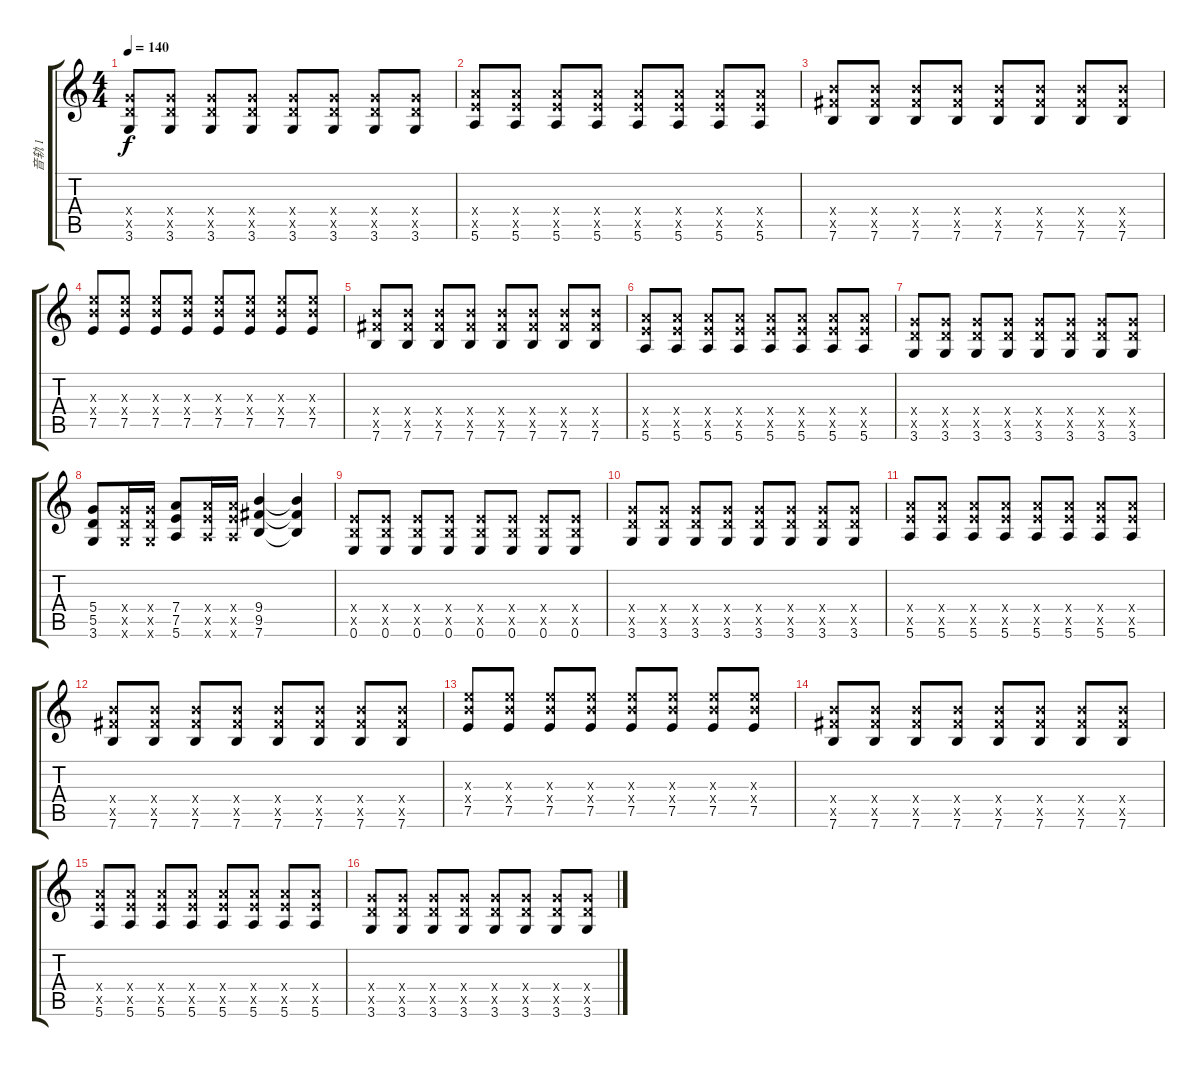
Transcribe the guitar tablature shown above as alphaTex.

\track ("音轨 1" "音轨 1") {instrument overdrivenguitar}
\staff {score tabs}
\tuning (E4 B3 G3 D3 A2 E2) {hide}
\ts (4 4)
\tempo 140
\clef g2
\ks c
(5.4{x} 5.5{x} 3.6).8{dy f} (5.4{x} 5.5{x} 3.6).8 (5.4{x} 5.5{x} 3.6).8 (5.4{x} 5.5{x} 3.6).8 (5.4{x} 5.5{x} 3.6).8 (5.4{x} 5.5{x} 3.6).8 (5.4{x} 5.5{x} 3.6).8 (5.4{x} 5.5{x} 3.6).8 |
(7.4{x} 7.5{x} 5.6).8 (7.4{x} 7.5{x} 5.6).8 (7.4{x} 7.5{x} 5.6).8 (7.4{x} 7.5{x} 5.6).8 (7.4{x} 7.5{x} 5.6).8 (7.4{x} 7.5{x} 5.6).8 (7.4{x} 7.5{x} 5.6).8 (7.4{x} 7.5{x} 5.6).8 |
(9.4{x} 9.5{x} 7.6).8 (9.4{x} 9.5{x} 7.6).8 (9.4{x} 9.5{x} 7.6).8 (9.4{x} 9.5{x} 7.6).8 (9.4{x} 9.5{x} 7.6).8 (9.4{x} 9.5{x} 7.6).8 (9.4{x} 9.5{x} 7.6).8 (9.4{x} 9.5{x} 7.6).8 |
(9.3{x} 9.4{x} 7.5).8 (9.3{x} 9.4{x} 7.5).8 (9.3{x} 9.4{x} 7.5).8 (9.3{x} 9.4{x} 7.5).8 (9.3{x} 9.4{x} 7.5).8 (9.3{x} 9.4{x} 7.5).8 (9.3{x} 9.4{x} 7.5).8 (9.3{x} 9.4{x} 7.5).8 |
(9.4{x} 9.5{x} 7.6).8 (9.4{x} 9.5{x} 7.6).8 (9.4{x} 9.5{x} 7.6).8 (9.4{x} 9.5{x} 7.6).8 (9.4{x} 9.5{x} 7.6).8 (9.4{x} 9.5{x} 7.6).8 (9.4{x} 9.5{x} 7.6).8 (9.4{x} 9.5{x} 7.6).8 |
(7.4{x} 7.5{x} 5.6).8 (7.4{x} 7.5{x} 5.6).8 (7.4{x} 7.5{x} 5.6).8 (7.4{x} 7.5{x} 5.6).8 (7.4{x} 7.5{x} 5.6).8 (7.4{x} 7.5{x} 5.6).8 (7.4{x} 7.5{x} 5.6).8 (7.4{x} 7.5{x} 5.6).8 |
(5.4{x} 5.5{x} 3.6).8 (5.4{x} 5.5{x} 3.6).8 (5.4{x} 5.5{x} 3.6).8 (5.4{x} 5.5{x} 3.6).8 (5.4{x} 5.5{x} 3.6).8 (5.4{x} 5.5{x} 3.6).8 (5.4{x} 5.5{x} 3.6).8 (5.4{x} 5.5{x} 3.6).8 |
(5.4 5.5 3.6).8 (5.4{x} 5.5{x} 3.6{x}).16 (5.4{x} 5.5{x} 3.6{x}).16 (7.4 7.5 5.6).8 (7.4{x} 7.5{x} 5.6{x}).16 (7.4{x} 7.5{x} 5.6{x}).16 (9.4 9.5 7.6).4 (9.4{t} 9.5{t} 7.6{t}).4 |
(2.4{x} 2.5{x} 0.6).8 (2.4{x} 2.5{x} 0.6).8 (2.4{x} 2.5{x} 0.6).8 (2.4{x} 2.5{x} 0.6).8 (2.4{x} 2.5{x} 0.6).8 (2.4{x} 2.5{x} 0.6).8 (2.4{x} 2.5{x} 0.6).8 (2.4{x} 2.5{x} 0.6).8 |
(5.4{x} 5.5{x} 3.6).8 (5.4{x} 5.5{x} 3.6).8 (5.4{x} 5.5{x} 3.6).8 (5.4{x} 5.5{x} 3.6).8 (5.4{x} 5.5{x} 3.6).8 (5.4{x} 5.5{x} 3.6).8 (5.4{x} 5.5{x} 3.6).8 (5.4{x} 5.5{x} 3.6).8 |
(7.4{x} 7.5{x} 5.6).8 (7.4{x} 7.5{x} 5.6).8 (7.4{x} 7.5{x} 5.6).8 (7.4{x} 7.5{x} 5.6).8 (7.4{x} 7.5{x} 5.6).8 (7.4{x} 7.5{x} 5.6).8 (7.4{x} 7.5{x} 5.6).8 (7.4{x} 7.5{x} 5.6).8 |
(9.4{x} 9.5{x} 7.6).8 (9.4{x} 9.5{x} 7.6).8 (9.4{x} 9.5{x} 7.6).8 (9.4{x} 9.5{x} 7.6).8 (9.4{x} 9.5{x} 7.6).8 (9.4{x} 9.5{x} 7.6).8 (9.4{x} 9.5{x} 7.6).8 (9.4{x} 9.5{x} 7.6).8 |
(9.3{x} 9.4{x} 7.5).8 (9.3{x} 9.4{x} 7.5).8 (9.3{x} 9.4{x} 7.5).8 (9.3{x} 9.4{x} 7.5).8 (9.3{x} 9.4{x} 7.5).8 (9.3{x} 9.4{x} 7.5).8 (9.3{x} 9.4{x} 7.5).8 (9.3{x} 9.4{x} 7.5).8 |
(9.4{x} 9.5{x} 7.6).8 (9.4{x} 9.5{x} 7.6).8 (9.4{x} 9.5{x} 7.6).8 (9.4{x} 9.5{x} 7.6).8 (9.4{x} 9.5{x} 7.6).8 (9.4{x} 9.5{x} 7.6).8 (9.4{x} 9.5{x} 7.6).8 (9.4{x} 9.5{x} 7.6).8 |
(7.4{x} 7.5{x} 5.6).8 (7.4{x} 7.5{x} 5.6).8 (7.4{x} 7.5{x} 5.6).8 (7.4{x} 7.5{x} 5.6).8 (7.4{x} 7.5{x} 5.6).8 (7.4{x} 7.5{x} 5.6).8 (7.4{x} 7.5{x} 5.6).8 (7.4{x} 7.5{x} 5.6).8 |
(5.4{x} 5.5{x} 3.6).8 (5.4{x} 5.5{x} 3.6).8 (5.4{x} 5.5{x} 3.6).8 (5.4{x} 5.5{x} 3.6).8 (5.4{x} 5.5{x} 3.6).8 (5.4{x} 5.5{x} 3.6).8 (5.4{x} 5.5{x} 3.6).8 (5.4{x} 5.5{x} 3.6).8
